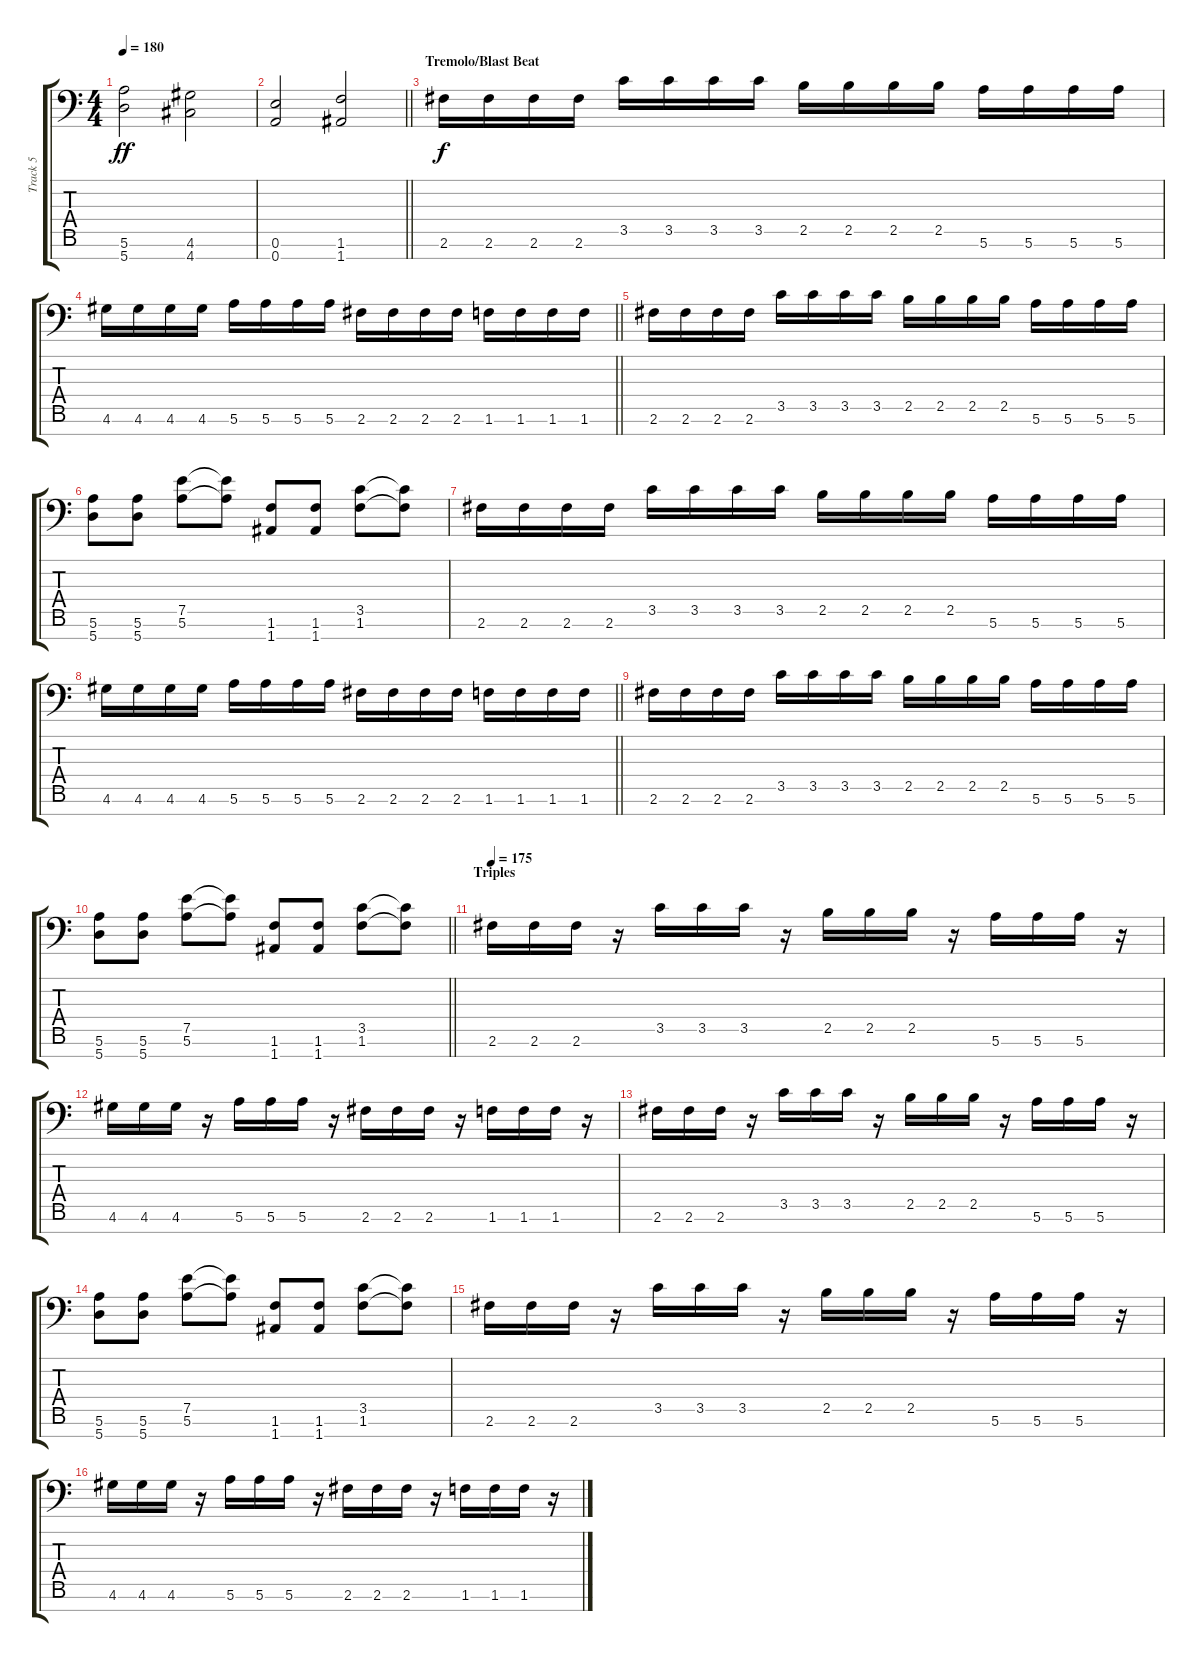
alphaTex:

\track ("Track 5" "Track 5") {instrument distortionguitar}
\staff {score tabs}
\tuning (E4 B3 G3 D3 A2 E2 A1) {hide}
\ts (4 4)
\tempo 180
\clef f4
\ks c
(5.6 5.7).2{dy ff} (4.6 4.7).2 |
\barLineRight lightlight
(0.6 0.7).2 (1.6 1.7).2 |
\section ("" "Tremolo/Blast Beat")
2.6.16{dy f} 2.6.16 2.6.16 2.6.16 3.5.16 3.5.16 3.5.16 3.5.16 2.5.16 2.5.16 2.5.16 2.5.16 5.6.16 5.6.16 5.6.16 5.6.16 |
\barLineRight lightlight
4.6.16 4.6.16 4.6.16 4.6.16 5.6.16 5.6.16 5.6.16 5.6.16 2.6.16 2.6.16 2.6.16 2.6.16 1.6.16 1.6.16 1.6.16 1.6.16 |
2.6.16 2.6.16 2.6.16 2.6.16 3.5.16 3.5.16 3.5.16 3.5.16 2.5.16 2.5.16 2.5.16 2.5.16 5.6.16 5.6.16 5.6.16 5.6.16 |
(5.6 5.7).8 (5.6 5.7).8 (7.5 5.6).8 (7.5{t} 5.6{t}).8 (1.6 1.7).8 (1.6 1.7).8 (3.5 1.6).8 (3.5{t} 1.6{t}).8 |
2.6.16 2.6.16 2.6.16 2.6.16 3.5.16 3.5.16 3.5.16 3.5.16 2.5.16 2.5.16 2.5.16 2.5.16 5.6.16 5.6.16 5.6.16 5.6.16 |
\barLineRight lightlight
4.6.16 4.6.16 4.6.16 4.6.16 5.6.16 5.6.16 5.6.16 5.6.16 2.6.16 2.6.16 2.6.16 2.6.16 1.6.16 1.6.16 1.6.16 1.6.16 |
2.6.16 2.6.16 2.6.16 2.6.16 3.5.16 3.5.16 3.5.16 3.5.16 2.5.16 2.5.16 2.5.16 2.5.16 5.6.16 5.6.16 5.6.16 5.6.16 |
\barLineRight lightlight
(5.6 5.7).8 (5.6 5.7).8 (7.5 5.6).8 (7.5{t} 5.6{t}).8 (1.6 1.7).8 (1.6 1.7).8 (3.5 1.6).8 (3.5{t} 1.6{t}).8 |
\section ("" "Triples")
\tempo 175
2.6.16 2.6.16 2.6.16 r.16 3.5.16 3.5.16 3.5.16 r.16 2.5.16 2.5.16 2.5.16 r.16 5.6.16 5.6.16 5.6.16 r.16 |
4.6.16 4.6.16 4.6.16 r.16 5.6.16 5.6.16 5.6.16 r.16 2.6.16 2.6.16 2.6.16 r.16 1.6.16 1.6.16 1.6.16 r.16 |
2.6.16 2.6.16 2.6.16 r.16 3.5.16 3.5.16 3.5.16 r.16 2.5.16 2.5.16 2.5.16 r.16 5.6.16 5.6.16 5.6.16 r.16 |
(5.6 5.7).8 (5.6 5.7).8 (7.5 5.6).8 (7.5{t} 5.6{t}).8 (1.6 1.7).8 (1.6 1.7).8 (3.5 1.6).8 (3.5{t} 1.6{t}).8 |
2.6.16 2.6.16 2.6.16 r.16 3.5.16 3.5.16 3.5.16 r.16 2.5.16 2.5.16 2.5.16 r.16 5.6.16 5.6.16 5.6.16 r.16 |
4.6.16 4.6.16 4.6.16 r.16 5.6.16 5.6.16 5.6.16 r.16 2.6.16 2.6.16 2.6.16 r.16 1.6.16 1.6.16 1.6.16 r.16
